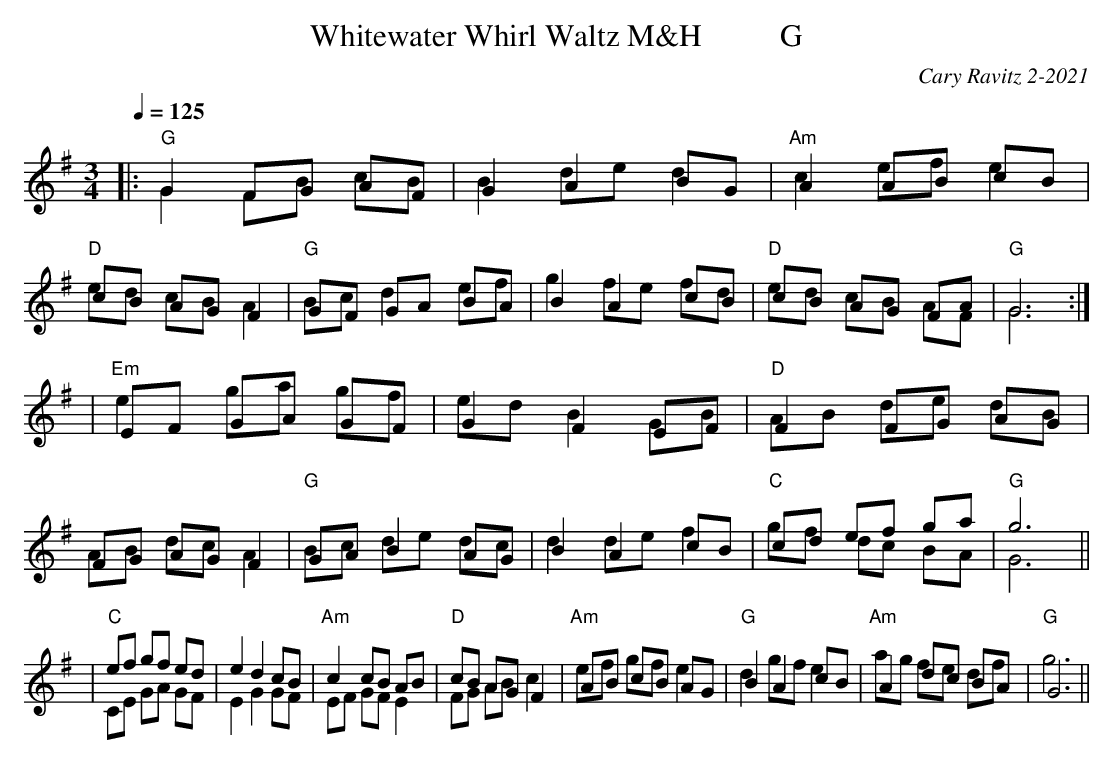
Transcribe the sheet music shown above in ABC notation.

X:1
T: Whitewater Whirl Waltz M&H          G
C: Cary Ravitz 2-2021
L: 1/8
M: 3/4
Q: 1/4=125
K: G
|: "G"G2 FG AF & G2 FB cB | G2 A2 BG & B2 de d2 | "Am"A2 AB cB & c2 ef e2 | "D"cB AG F2 & ed cB A2 | "G"GF GA BA & Bc d2 ef | B2 A2 cB & g2 fe fd | "D"cB AG FA & ed cB AF | "G"G6 & G6 :|
| "Em"EF GA GF &e2 ga gf | G2 F2 EF & ed B2 GB | "D"F2 FG AG & AB de dB | FG AG F2 & AB dc A2 | "G"GA B2 AG & Bc de dc | B2 A2 cB & d2 de f2| "C" cd ef ga & gf dc BA | "G"g6 & G6 ||
| "C"ef gf ed &CE GA GF | e2 d2 cB & E2 G2GF | "Am"c2 cB AB & EF GF E2| "D"cB AG F2 & FG AB c2 | "Am"AB cB AG & ef gf e2 | "G"B2 A2 cB & d2 gf e2| "Am"A2 dc BA & ag fe df | "G"G6 & g6||
